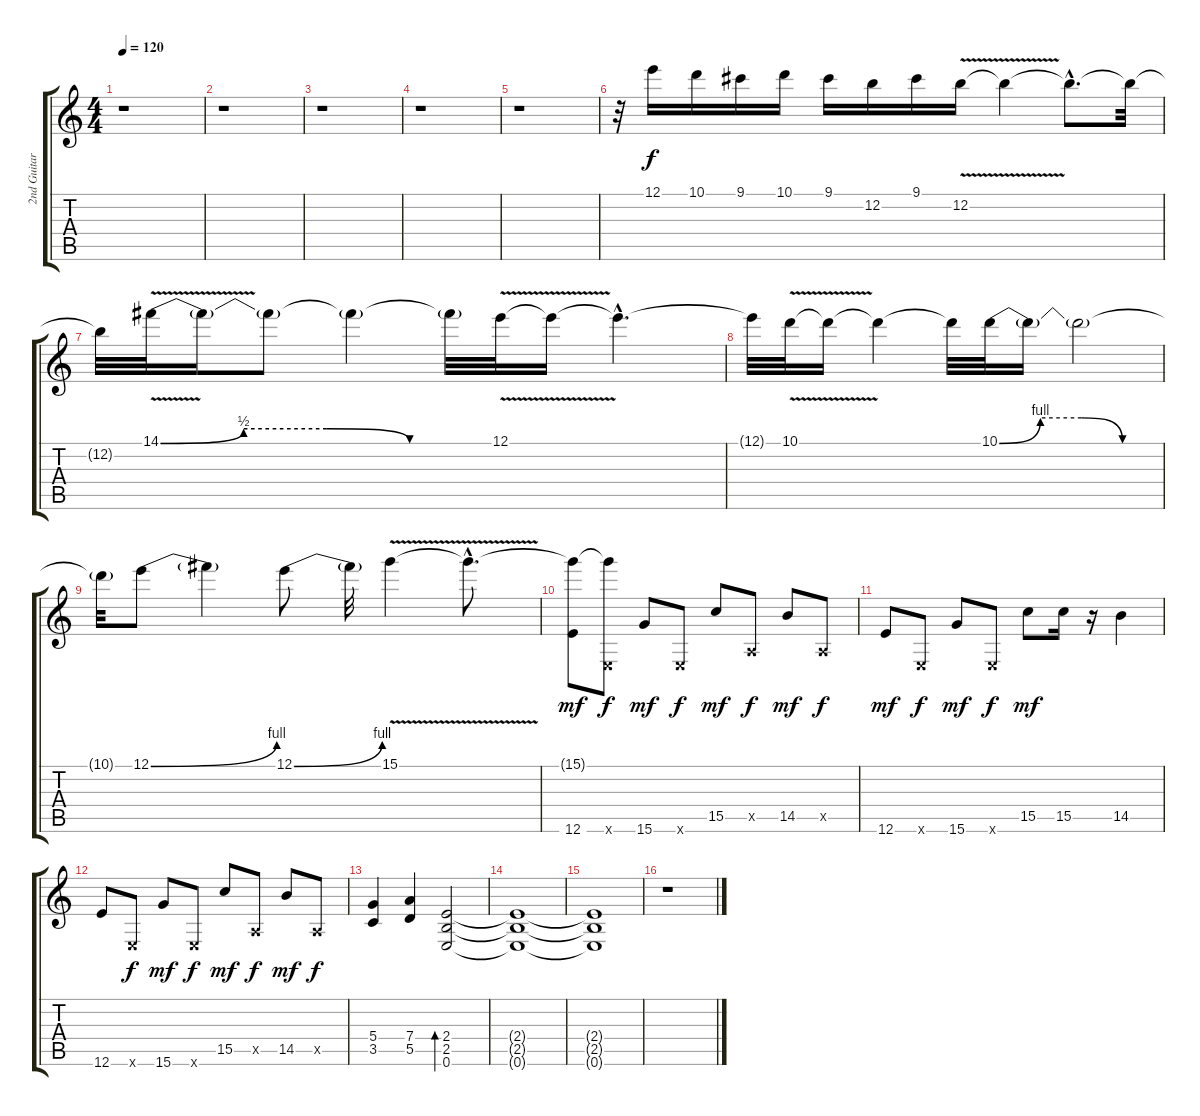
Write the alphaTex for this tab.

\track ("2nd Guitar / delay" "2nd Guitar") {instrument distortionguitar}
\staff {score tabs}
\tuning (E4 B3 G3 D3 A2 E2) {hide}
\ts (4 4)
\tempo 120
\clef g2
\ks c
r.1{dy f volume 13 instrument distortionguitar} |
r.1 |
r.1 |
r.1 |
r.1 |
r.32 12.1.16 10.1.16 9.1.16 10.1.16 9.1.16 12.2.16 9.1.16 12.2{v}.16 12.2{t}.4 12.2{hac t}.8{d} 12.2{t}.32 |
12.2{t}.32 14.1{be (custom 0 0 15 2 30 2 45 0 60 0) v}.32 14.1{t}.16 14.1{t}.8 14.1{t}.4 14.1{t}.32 12.1{v}.32 12.1{t}.16 12.1{hac t}.4{d} |
12.1{t}.32 10.1{v}.32 10.1{t}.16 10.1{t}.4 10.1{t}.32 10.1{be (custom 0 0 15 4 30 4 45 0 60 0)}.32 10.1{t}.16 10.1{t}.2 |
10.1{t}.32 12.1{be (bend 0 0 60 4)}.8 12.1{t}.4 12.1{be (bend 0 0 60 4)}.8 12.1{t}.32 15.1{v}.4 15.1{hac t}.8{d} |
(15.1{t} 12.6).8{dy mf volume 14} (15.1{t} 0.6{x}).8{dy f} 15.6.8{dy mf} 0.6{x}.8{dy f} 15.5.8{dy mf} 0.5{x}.8{dy f} 14.5.8{dy mf} 0.5{x}.8{dy f} |
12.6.8{dy mf} 0.6{x}.8{dy f} 15.6.8{dy mf} 0.6{x}.8{dy f} 15.5.8{dy mf} 15.5.16 r.16 14.5.4 |
12.6.8 0.6{x}.8{dy f} 15.6.8{dy mf} 0.6{x}.8{dy f} 15.5.8{dy mf} 0.5{x}.8{dy f} 14.5.8{dy mf} 0.5{x}.8{dy f} |
(5.4 3.5).4 (7.4 5.5).4 (2.4 2.5 0.6).2{bd 240 volume 0} |
(2.4{t} 2.5{t} 0.6{t}).1 |
(2.4{t} 2.5{t} 0.6{t}).1 |
r.1
